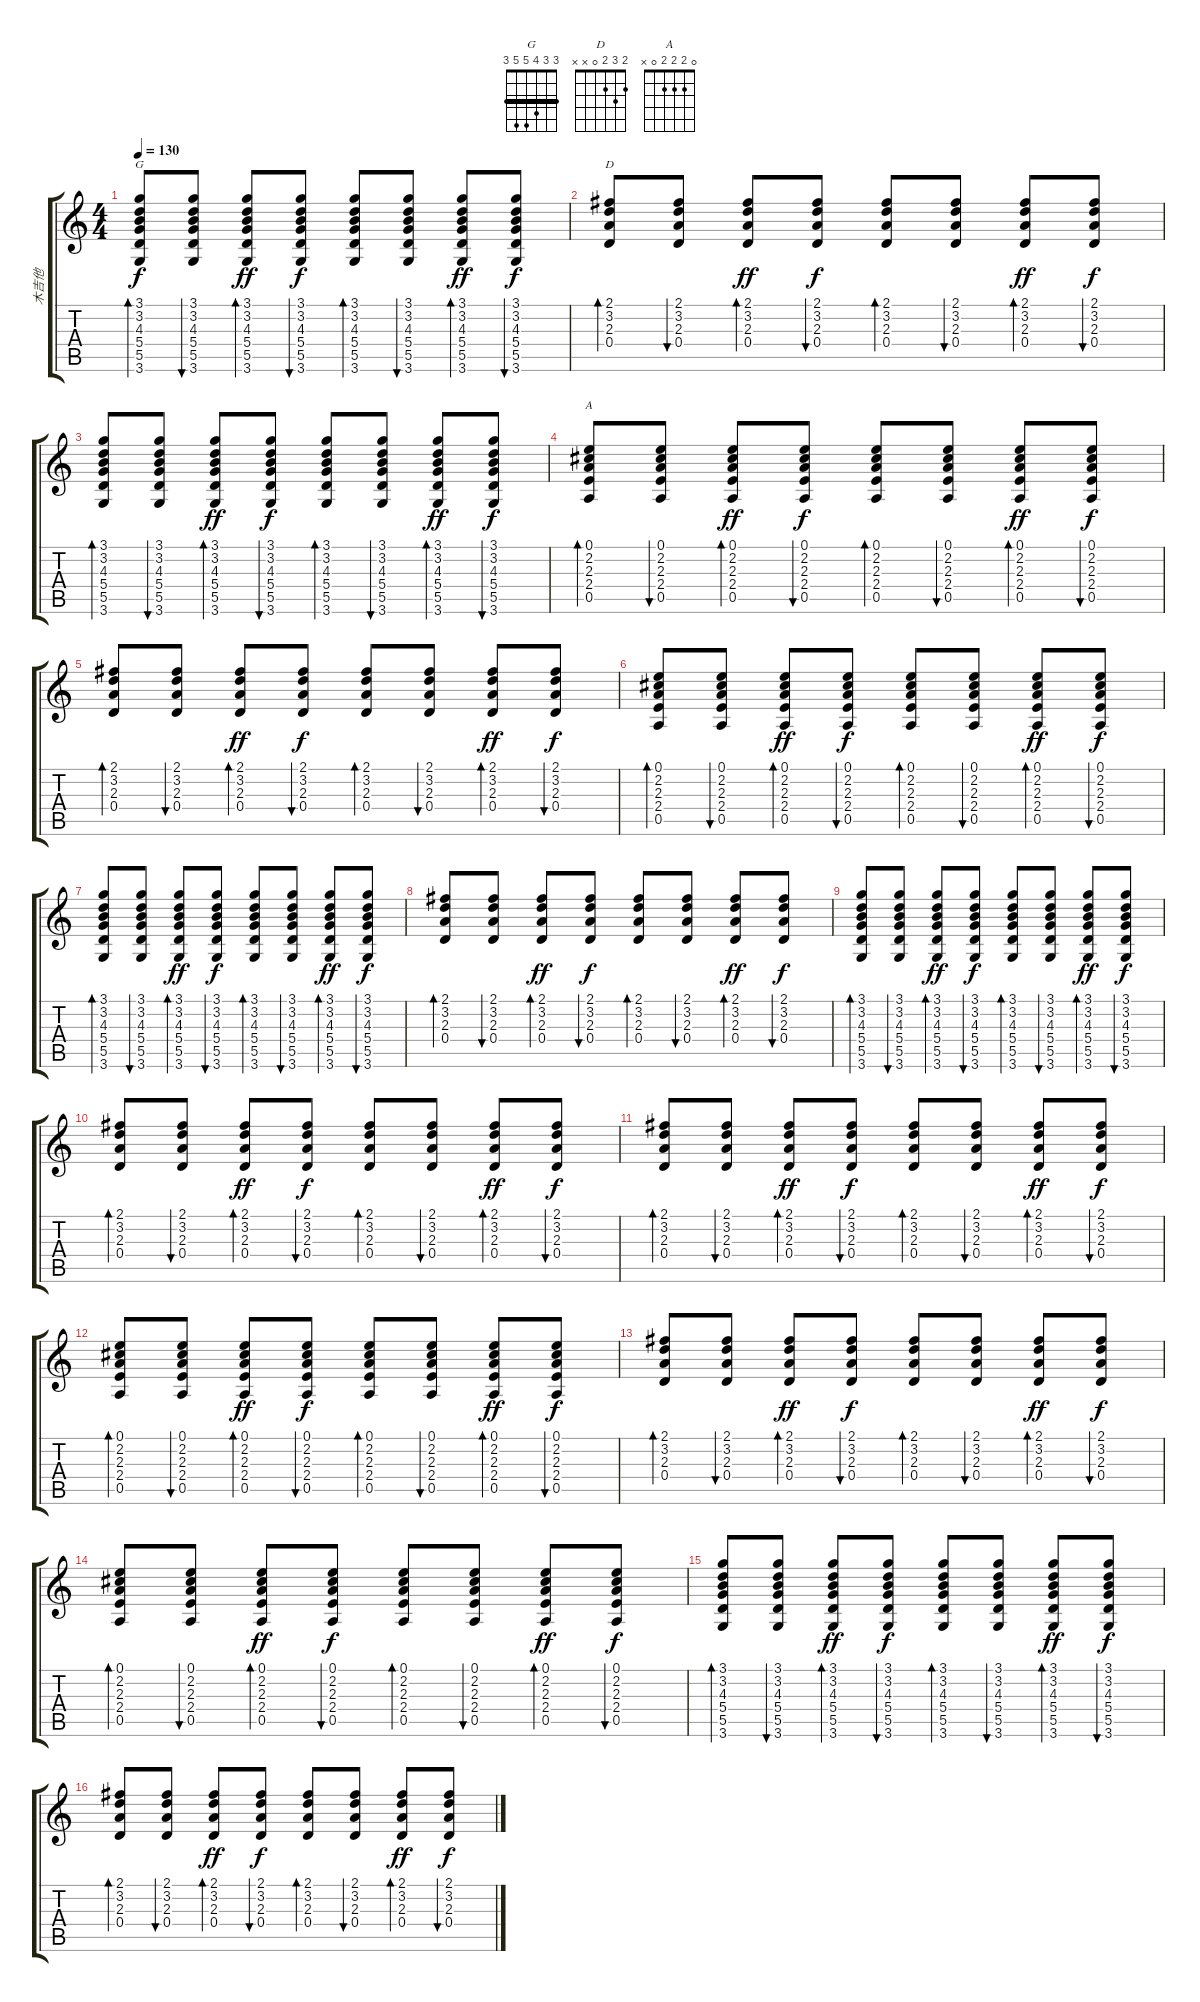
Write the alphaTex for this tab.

\track ("木吉他" "木吉他") {instrument electricguitarclean}
\staff {score tabs}
\tuning (E4 B3 G3 D3 A2 E2) {hide}
\chord ("G" 3 3 4 5 5 3) {barre 3}
\chord ("D" 2 3 2 0 x x)
\chord ("A" 0 2 2 2 0 x)
\ts (4 4)
\tempo 130
\clef g2
\ks c
(3.1 3.2 4.3 5.4 5.5 3.6).8{bd 60 ch "G" dy f} (3.1 3.2 4.3 5.4 5.5 3.6).8{bu 60} (3.1 3.2 4.3 5.4 5.5 3.6).8{bd 60 dy ff} (3.1 3.2 4.3 5.4 5.5 3.6).8{bu 60 dy f} (3.1 3.2 4.3 5.4 5.5 3.6).8{bd 60} (3.1 3.2 4.3 5.4 5.5 3.6).8{bu 60} (3.1 3.2 4.3 5.4 5.5 3.6).8{bd 60 dy ff} (3.1 3.2 4.3 5.4 5.5 3.6).8{bu 60 dy f} |
(2.1 3.2 2.3 0.4).8{bd 30 ch "D"} (2.1 3.2 2.3 0.4).8{bu 60} (2.1 3.2 2.3 0.4).8{bd 60 dy ff} (2.1 3.2 2.3 0.4).8{bu 60 dy f} (2.1 3.2 2.3 0.4).8{bd 60} (2.1 3.2 2.3 0.4).8{bu 60} (2.1 3.2 2.3 0.4).8{bd 60 dy ff} (2.1 3.2 2.3 0.4).8{bu 60 dy f} |
(3.1 3.2 4.3 5.4 5.5 3.6).8{bd 60} (3.1 3.2 4.3 5.4 5.5 3.6).8{bu 60} (3.1 3.2 4.3 5.4 5.5 3.6).8{bd 60 dy ff} (3.1 3.2 4.3 5.4 5.5 3.6).8{bu 60 dy f} (3.1 3.2 4.3 5.4 5.5 3.6).8{bd 60} (3.1 3.2 4.3 5.4 5.5 3.6).8{bu 60} (3.1 3.2 4.3 5.4 5.5 3.6).8{bd 60 dy ff} (3.1 3.2 4.3 5.4 5.5 3.6).8{bu 60 dy f} |
(0.1 2.2 2.3 2.4 0.5).8{bd 60 ch "A"} (0.1 2.2 2.3 2.4 0.5).8{bu 60} (0.1 2.2 2.3 2.4 0.5).8{bd 60 dy ff} (0.1 2.2 2.3 2.4 0.5).8{bu 60 dy f} (0.1 2.2 2.3 2.4 0.5).8{bd 60} (0.1 2.2 2.3 2.4 0.5).8{bu 60} (0.1 2.2 2.3 2.4 0.5).8{bd 60 dy ff} (0.1 2.2 2.3 2.4 0.5).8{bu 60 dy f} |
(2.1 3.2 2.3 0.4).8{bd 30} (2.1 3.2 2.3 0.4).8{bu 60} (2.1 3.2 2.3 0.4).8{bd 60 dy ff} (2.1 3.2 2.3 0.4).8{bu 60 dy f} (2.1 3.2 2.3 0.4).8{bd 60} (2.1 3.2 2.3 0.4).8{bu 60} (2.1 3.2 2.3 0.4).8{bd 60 dy ff} (2.1 3.2 2.3 0.4).8{bu 60 dy f} |
(0.1 2.2 2.3 2.4 0.5).8{bd 60} (0.1 2.2 2.3 2.4 0.5).8{bu 60} (0.1 2.2 2.3 2.4 0.5).8{bd 60 dy ff} (0.1 2.2 2.3 2.4 0.5).8{bu 60 dy f} (0.1 2.2 2.3 2.4 0.5).8{bd 60} (0.1 2.2 2.3 2.4 0.5).8{bu 60} (0.1 2.2 2.3 2.4 0.5).8{bd 60 dy ff} (0.1 2.2 2.3 2.4 0.5).8{bu 60 dy f} |
(3.1 3.2 4.3 5.4 5.5 3.6).8{bd 60} (3.1 3.2 4.3 5.4 5.5 3.6).8{bu 60} (3.1 3.2 4.3 5.4 5.5 3.6).8{bd 60 dy ff} (3.1 3.2 4.3 5.4 5.5 3.6).8{bu 60 dy f} (3.1 3.2 4.3 5.4 5.5 3.6).8{bd 60} (3.1 3.2 4.3 5.4 5.5 3.6).8{bu 60} (3.1 3.2 4.3 5.4 5.5 3.6).8{bd 60 dy ff} (3.1 3.2 4.3 5.4 5.5 3.6).8{bu 60 dy f} |
(2.1 3.2 2.3 0.4).8{bd 30} (2.1 3.2 2.3 0.4).8{bu 60} (2.1 3.2 2.3 0.4).8{bd 60 dy ff} (2.1 3.2 2.3 0.4).8{bu 60 dy f} (2.1 3.2 2.3 0.4).8{bd 60} (2.1 3.2 2.3 0.4).8{bu 60} (2.1 3.2 2.3 0.4).8{bd 60 dy ff} (2.1 3.2 2.3 0.4).8{bu 60 dy f} |
(3.1 3.2 4.3 5.4 5.5 3.6).8{bd 60} (3.1 3.2 4.3 5.4 5.5 3.6).8{bu 60} (3.1 3.2 4.3 5.4 5.5 3.6).8{bd 60 dy ff} (3.1 3.2 4.3 5.4 5.5 3.6).8{bu 60 dy f} (3.1 3.2 4.3 5.4 5.5 3.6).8{bd 60} (3.1 3.2 4.3 5.4 5.5 3.6).8{bu 60} (3.1 3.2 4.3 5.4 5.5 3.6).8{bd 60 dy ff} (3.1 3.2 4.3 5.4 5.5 3.6).8{bu 60 dy f} |
(2.1 3.2 2.3 0.4).8{bd 30} (2.1 3.2 2.3 0.4).8{bu 60} (2.1 3.2 2.3 0.4).8{bd 60 dy ff} (2.1 3.2 2.3 0.4).8{bu 60 dy f} (2.1 3.2 2.3 0.4).8{bd 60} (2.1 3.2 2.3 0.4).8{bu 60} (2.1 3.2 2.3 0.4).8{bd 60 dy ff} (2.1 3.2 2.3 0.4).8{bu 60 dy f} |
(2.1 3.2 2.3 0.4).8{bd 30} (2.1 3.2 2.3 0.4).8{bu 60} (2.1 3.2 2.3 0.4).8{bd 60 dy ff} (2.1 3.2 2.3 0.4).8{bu 60 dy f} (2.1 3.2 2.3 0.4).8{bd 60} (2.1 3.2 2.3 0.4).8{bu 60} (2.1 3.2 2.3 0.4).8{bd 60 dy ff} (2.1 3.2 2.3 0.4).8{bu 60 dy f} |
(0.1 2.2 2.3 2.4 0.5).8{bd 60} (0.1 2.2 2.3 2.4 0.5).8{bu 60} (0.1 2.2 2.3 2.4 0.5).8{bd 60 dy ff} (0.1 2.2 2.3 2.4 0.5).8{bu 60 dy f} (0.1 2.2 2.3 2.4 0.5).8{bd 60} (0.1 2.2 2.3 2.4 0.5).8{bu 60} (0.1 2.2 2.3 2.4 0.5).8{bd 60 dy ff} (0.1 2.2 2.3 2.4 0.5).8{bu 60 dy f} |
(2.1 3.2 2.3 0.4).8{bd 30} (2.1 3.2 2.3 0.4).8{bu 60} (2.1 3.2 2.3 0.4).8{bd 60 dy ff} (2.1 3.2 2.3 0.4).8{bu 60 dy f} (2.1 3.2 2.3 0.4).8{bd 60} (2.1 3.2 2.3 0.4).8{bu 60} (2.1 3.2 2.3 0.4).8{bd 60 dy ff} (2.1 3.2 2.3 0.4).8{bu 60 dy f} |
(0.1 2.2 2.3 2.4 0.5).8{bd 60} (0.1 2.2 2.3 2.4 0.5).8{bu 60} (0.1 2.2 2.3 2.4 0.5).8{bd 60 dy ff} (0.1 2.2 2.3 2.4 0.5).8{bu 60 dy f} (0.1 2.2 2.3 2.4 0.5).8{bd 60} (0.1 2.2 2.3 2.4 0.5).8{bu 60} (0.1 2.2 2.3 2.4 0.5).8{bd 60 dy ff} (0.1 2.2 2.3 2.4 0.5).8{bu 60 dy f} |
(3.1 3.2 4.3 5.4 5.5 3.6).8{bd 60} (3.1 3.2 4.3 5.4 5.5 3.6).8{bu 60} (3.1 3.2 4.3 5.4 5.5 3.6).8{bd 60 dy ff} (3.1 3.2 4.3 5.4 5.5 3.6).8{bu 60 dy f} (3.1 3.2 4.3 5.4 5.5 3.6).8{bd 60} (3.1 3.2 4.3 5.4 5.5 3.6).8{bu 60} (3.1 3.2 4.3 5.4 5.5 3.6).8{bd 60 dy ff} (3.1 3.2 4.3 5.4 5.5 3.6).8{bu 60 dy f} |
(2.1 3.2 2.3 0.4).8{bd 30} (2.1 3.2 2.3 0.4).8{bu 60} (2.1 3.2 2.3 0.4).8{bd 60 dy ff} (2.1 3.2 2.3 0.4).8{bu 60 dy f} (2.1 3.2 2.3 0.4).8{bd 60} (2.1 3.2 2.3 0.4).8{bu 60} (2.1 3.2 2.3 0.4).8{bd 60 dy ff} (2.1 3.2 2.3 0.4).8{bu 60 dy f}
